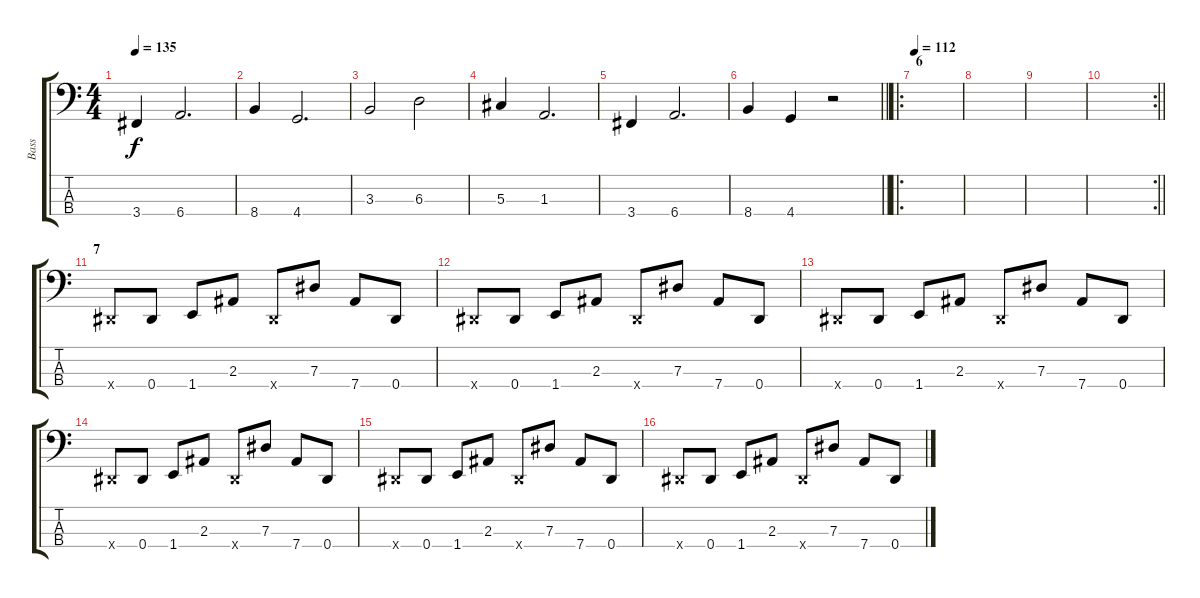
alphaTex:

\track ("Bass" "Bass") {instrument electricbassfinger}
\staff {score tabs}
\tuning (Gb2 Db2 Ab1 Eb1) {hide}
\ts (4 4)
\tempo 135
\clef f4
\ks c
3.4.4{dy f} 6.4.2{d} |
8.4.4 4.4.2{d} |
3.3.2 6.3.2 |
5.3.4 1.3.2{d} |
3.4.4 6.4.2{d} |
\barLineRight lightlight
8.4.4 4.4.4 r.2 |
\ro
\section ("" "6")
\tempo 112
|
|
|
\rc 2
\barLineRight lightlight
|
\section ("" "7")
0.4{x}.8 0.4.8 1.4.8 2.3.8 0.4{x}.8 7.3.8 7.4.8 0.4.8 |
0.4{x}.8 0.4.8 1.4.8 2.3.8 0.4{x}.8 7.3.8 7.4.8 0.4.8 |
0.4{x}.8 0.4.8 1.4.8 2.3.8 0.4{x}.8 7.3.8 7.4.8 0.4.8 |
0.4{x}.8 0.4.8 1.4.8 2.3.8 0.4{x}.8 7.3.8 7.4.8 0.4.8 |
0.4{x}.8 0.4.8 1.4.8 2.3.8 0.4{x}.8 7.3.8 7.4.8 0.4.8 |
0.4{x}.8 0.4.8 1.4.8 2.3.8 0.4{x}.8 7.3.8 7.4.8 0.4.8
